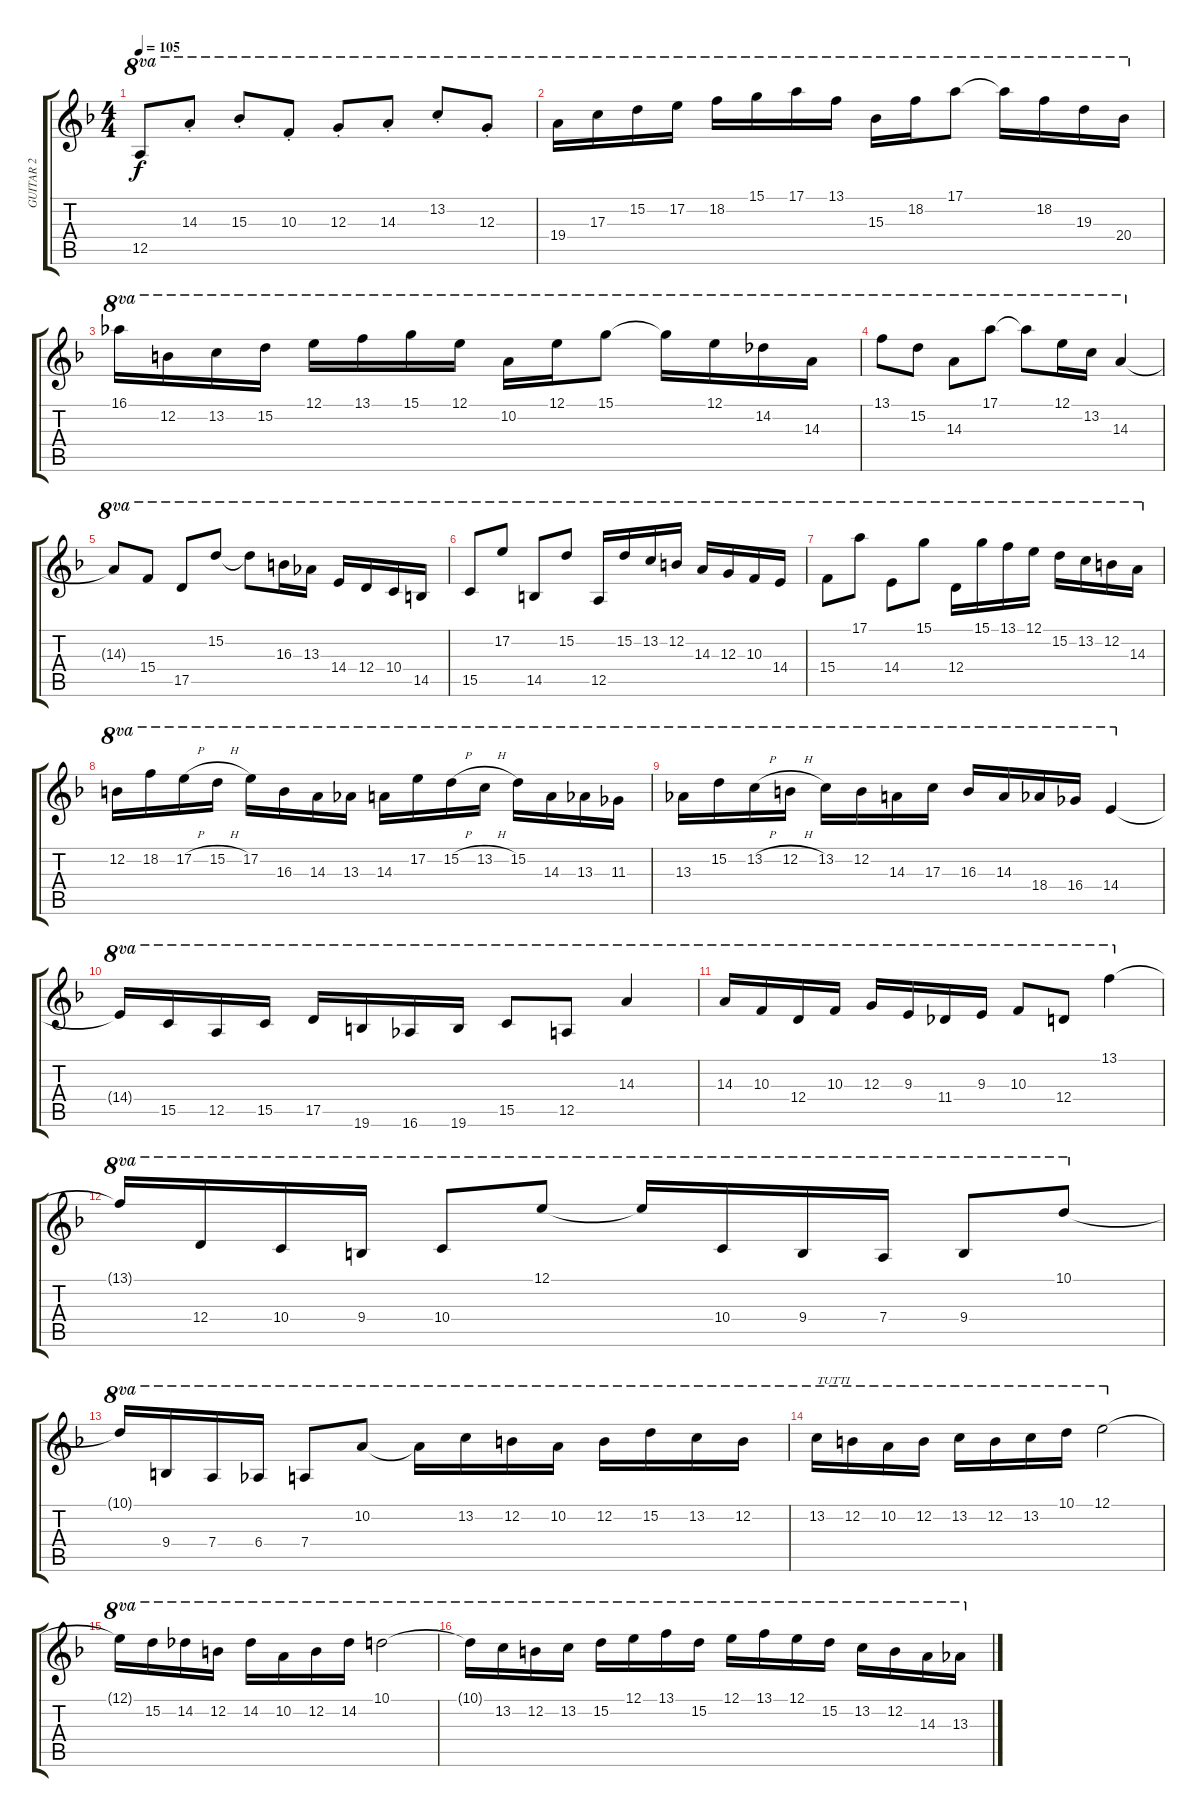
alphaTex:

\track ("GUITAR 2" "GUITAR 2") {instrument overdrivenguitar}
\staff {score tabs}
\tuning (E4 B3 G3 D3 A2 E2) {hide}
\ts (4 4)
\tempo 105
\clef g2
\ks dminor
12.5.8{ot 8va dy f} 14.3{st}.8{ot 8va} 15.3{st}.8{ot 8va} 10.3{st}.8{ot 8va} 12.3{st}.8{ot 8va} 14.3{st}.8{ot 8va} 13.2{st}.8{ot 8va} 12.3{st}.8{ot 8va} |
19.4.16{ot 8va} 17.3.16{ot 8va} 15.2.16{ot 8va} 17.2.16{ot 8va} 18.2.16{ot 8va} 15.1.16{ot 8va} 17.1.16{ot 8va} 13.1.16{ot 8va} 15.3.16{ot 8va} 18.2.16{ot 8va} 17.1.8{ot 8va} 17.1{t}.16{ot 8va} 18.2.16{ot 8va} 19.3.16{ot 8va} 20.4.16{ot 8va} |
16.1.16{ot 8va} 12.2.16{ot 8va} 13.2.16{ot 8va} 15.2.16{ot 8va} 12.1.16{ot 8va} 13.1.16{ot 8va} 15.1.16{ot 8va} 12.1.16{ot 8va} 10.2.16{ot 8va} 12.1.16{ot 8va} 15.1.8{ot 8va} 15.1{t}.16{ot 8va} 12.1.16{ot 8va} 14.2.16{ot 8va} 14.3.16{ot 8va} |
13.1.8{ot 8va} 15.2.8{ot 8va} 14.3.8{ot 8va} 17.1.8{ot 8va} 17.1{t}.8{ot 8va} 12.1.16{ot 8va} 13.2.16{ot 8va} 14.3.4{ot 8va} |
14.3{t}.8{ot 8va} 15.4.8{ot 8va} 17.5.8{ot 8va} 15.2.8{ot 8va} 15.2{t}.8{ot 8va} 16.3.16{ot 8va} 13.3.16{ot 8va} 14.4.16{ot 8va} 12.4.16{ot 8va} 10.4.16{ot 8va} 14.5.16{ot 8va} |
15.5.8{ot 8va} 17.2.8{ot 8va} 14.5.8{ot 8va} 15.2.8{ot 8va} 12.5.16{ot 8va} 15.2.16{ot 8va} 13.2.16{ot 8va} 12.2.16{ot 8va} 14.3.16{ot 8va} 12.3.16{ot 8va} 10.3.16{ot 8va} 14.4.16{ot 8va} |
15.4.8{ot 8va} 17.1.8{ot 8va} 14.4.8{ot 8va} 15.1.8{ot 8va} 12.4.16{ot 8va} 15.1.16{ot 8va} 13.1.16{ot 8va} 12.1.16{ot 8va} 15.2.16{ot 8va} 13.2.16{ot 8va} 12.2.16{ot 8va} 14.3.16{ot 8va} |
12.2.16{ot 8va} 18.2.16{ot 8va} 17.2{h}.16{ot 8va} 15.2{h}.16{ot 8va} 17.2.16{ot 8va} 16.3.16{ot 8va} 14.3.16{ot 8va} 13.3.16{ot 8va} 14.3.16{ot 8va} 17.2.16{ot 8va} 15.2{h}.16{ot 8va} 13.2{h}.16{ot 8va} 15.2.16{ot 8va} 14.3.16{ot 8va} 13.3.16{ot 8va} 11.3.16{ot 8va} |
13.3.16{ot 8va} 15.2.16{ot 8va} 13.2{h}.16{ot 8va} 12.2{h}.16{ot 8va} 13.2.16{ot 8va} 12.2.16{ot 8va} 14.3.16{ot 8va} 17.3.16{ot 8va} 16.3.16{ot 8va} 14.3.16{ot 8va} 18.4.16{ot 8va} 16.4.16{ot 8va} 14.4.4{ot 8va} |
14.4{t}.16{ot 8va} 15.5.16{ot 8va} 12.5.16{ot 8va} 15.5.16{ot 8va} 17.5.16{ot 8va} 19.6.16{ot 8va} 16.6.16{ot 8va} 19.6.16{ot 8va} 15.5.8{ot 8va} 12.5.8{ot 8va} 14.3.4{ot 8va} |
14.3.16{ot 8va} 10.3.16{ot 8va} 12.4.16{ot 8va} 10.3.16{ot 8va} 12.3.16{ot 8va} 9.3.16{ot 8va} 11.4.16{ot 8va} 9.3.16{ot 8va} 10.3.8{ot 8va} 12.4.8{ot 8va} 13.1.4{ot 8va} |
13.1{t}.16{ot 8va} 12.4.16{ot 8va} 10.4.16{ot 8va} 9.4.16{ot 8va} 10.4.8{ot 8va} 12.1.8{ot 8va} 12.1{t}.16{ot 8va} 10.4.16{ot 8va} 9.4.16{ot 8va} 7.4.16{ot 8va} 9.4.8{ot 8va} 10.1.8{ot 8va} |
10.1{t}.16{ot 8va} 9.4.16{ot 8va} 7.4.16{ot 8va} 6.4.16{ot 8va} 7.4.8{ot 8va} 10.2.8{ot 8va} 10.2{t}.16{ot 8va} 13.2.16{ot 8va} 12.2.16{ot 8va} 10.2.16{ot 8va} 12.2.16{ot 8va} 15.2.16{ot 8va} 13.2.16{ot 8va} 12.2.16{ot 8va} |
13.2.16{ot 8va txt "TUTTI"} 12.2.16{ot 8va} 10.2.16{ot 8va} 12.2.16{ot 8va} 13.2.16{ot 8va} 12.2.16{ot 8va} 13.2.16{ot 8va} 10.1.16{ot 8va} 12.1.2{ot 8va} |
12.1{t}.16{ot 8va} 15.2.16{ot 8va} 14.2.16{ot 8va} 12.2.16{ot 8va} 14.2.16{ot 8va} 10.2.16{ot 8va} 12.2.16{ot 8va} 14.2.16{ot 8va} 10.1.2{ot 8va} |
10.1{t}.16{ot 8va} 13.2.16{ot 8va} 12.2.16{ot 8va} 13.2.16{ot 8va} 15.2.16{ot 8va} 12.1.16{ot 8va} 13.1.16{ot 8va} 15.2.16{ot 8va} 12.1.16{ot 8va} 13.1.16{ot 8va} 12.1.16{ot 8va} 15.2.16{ot 8va} 13.2.16{ot 8va} 12.2.16{ot 8va} 14.3.16{ot 8va} 13.3.16{ot 8va}
